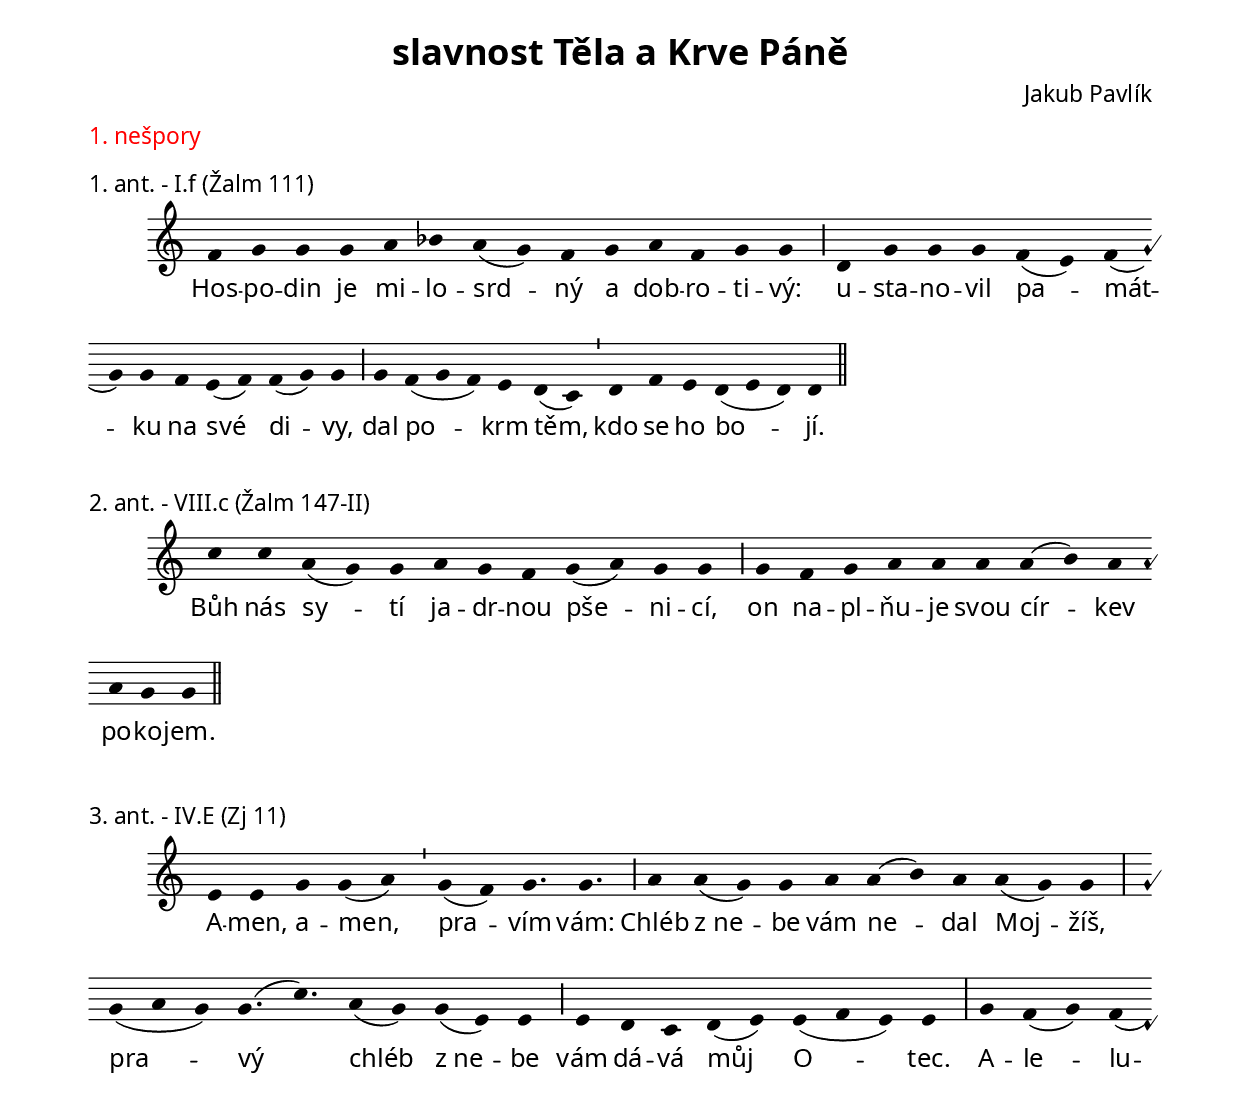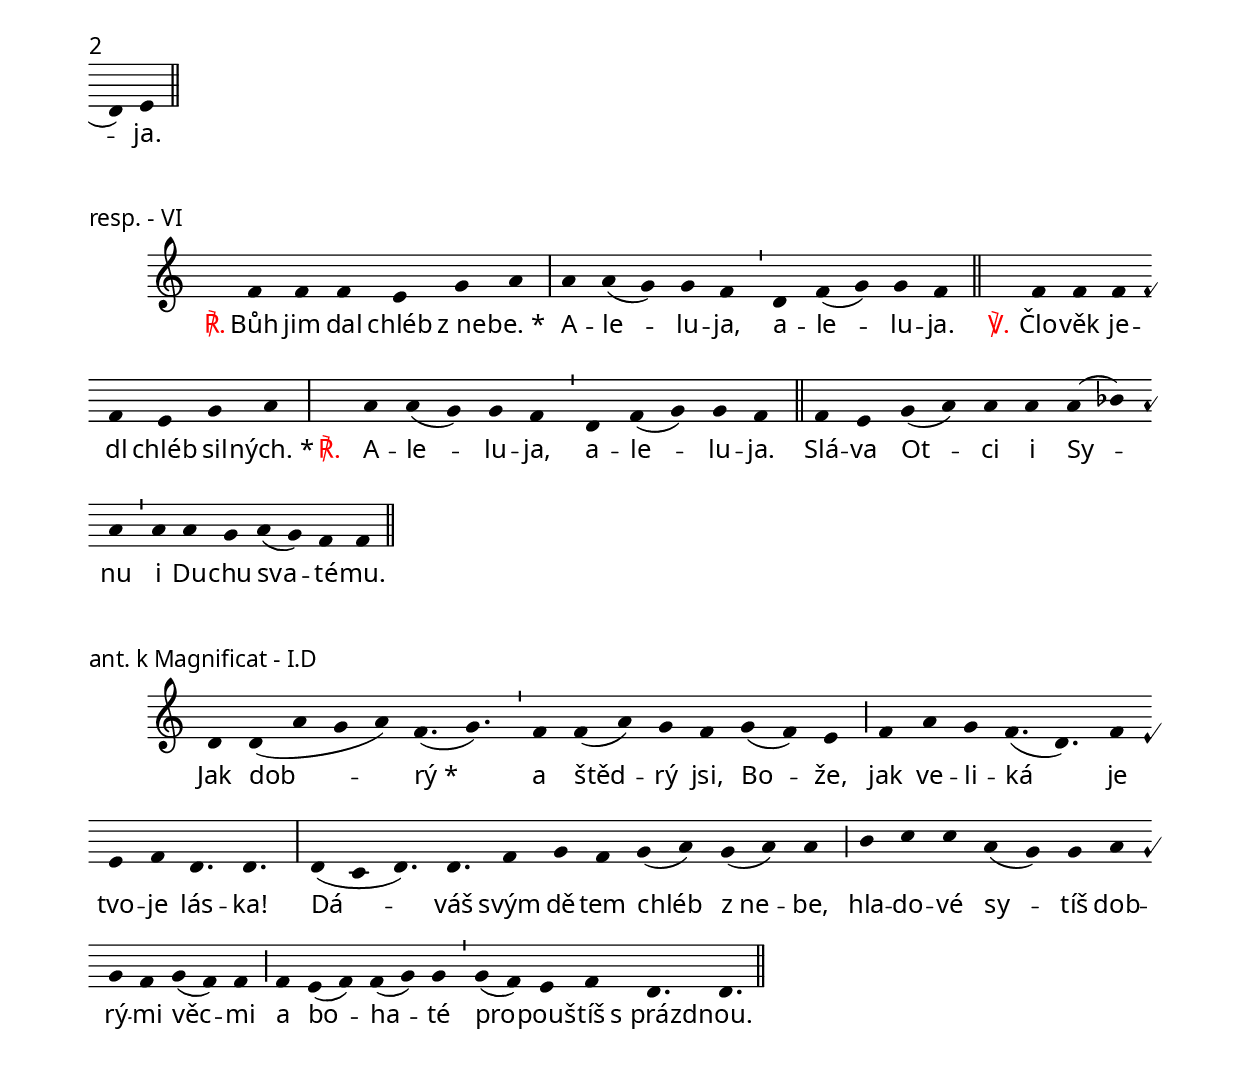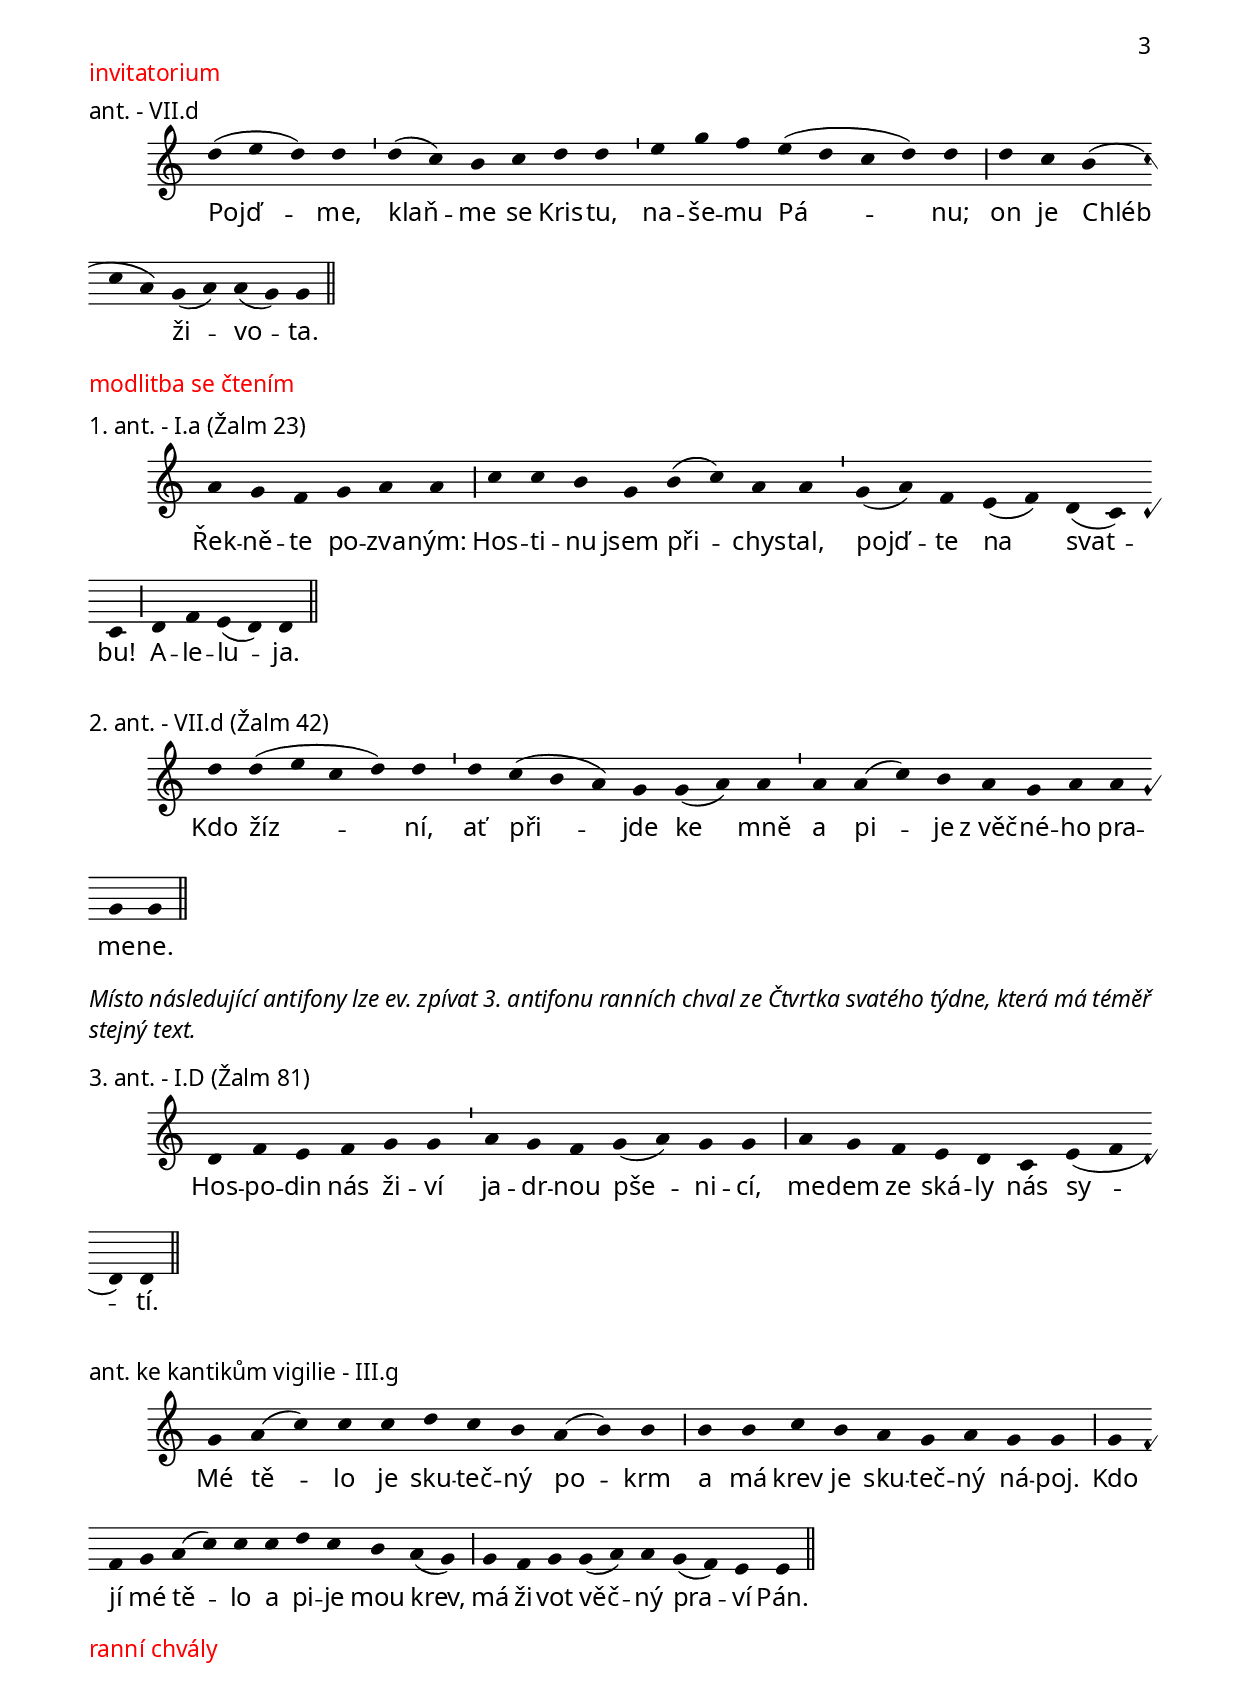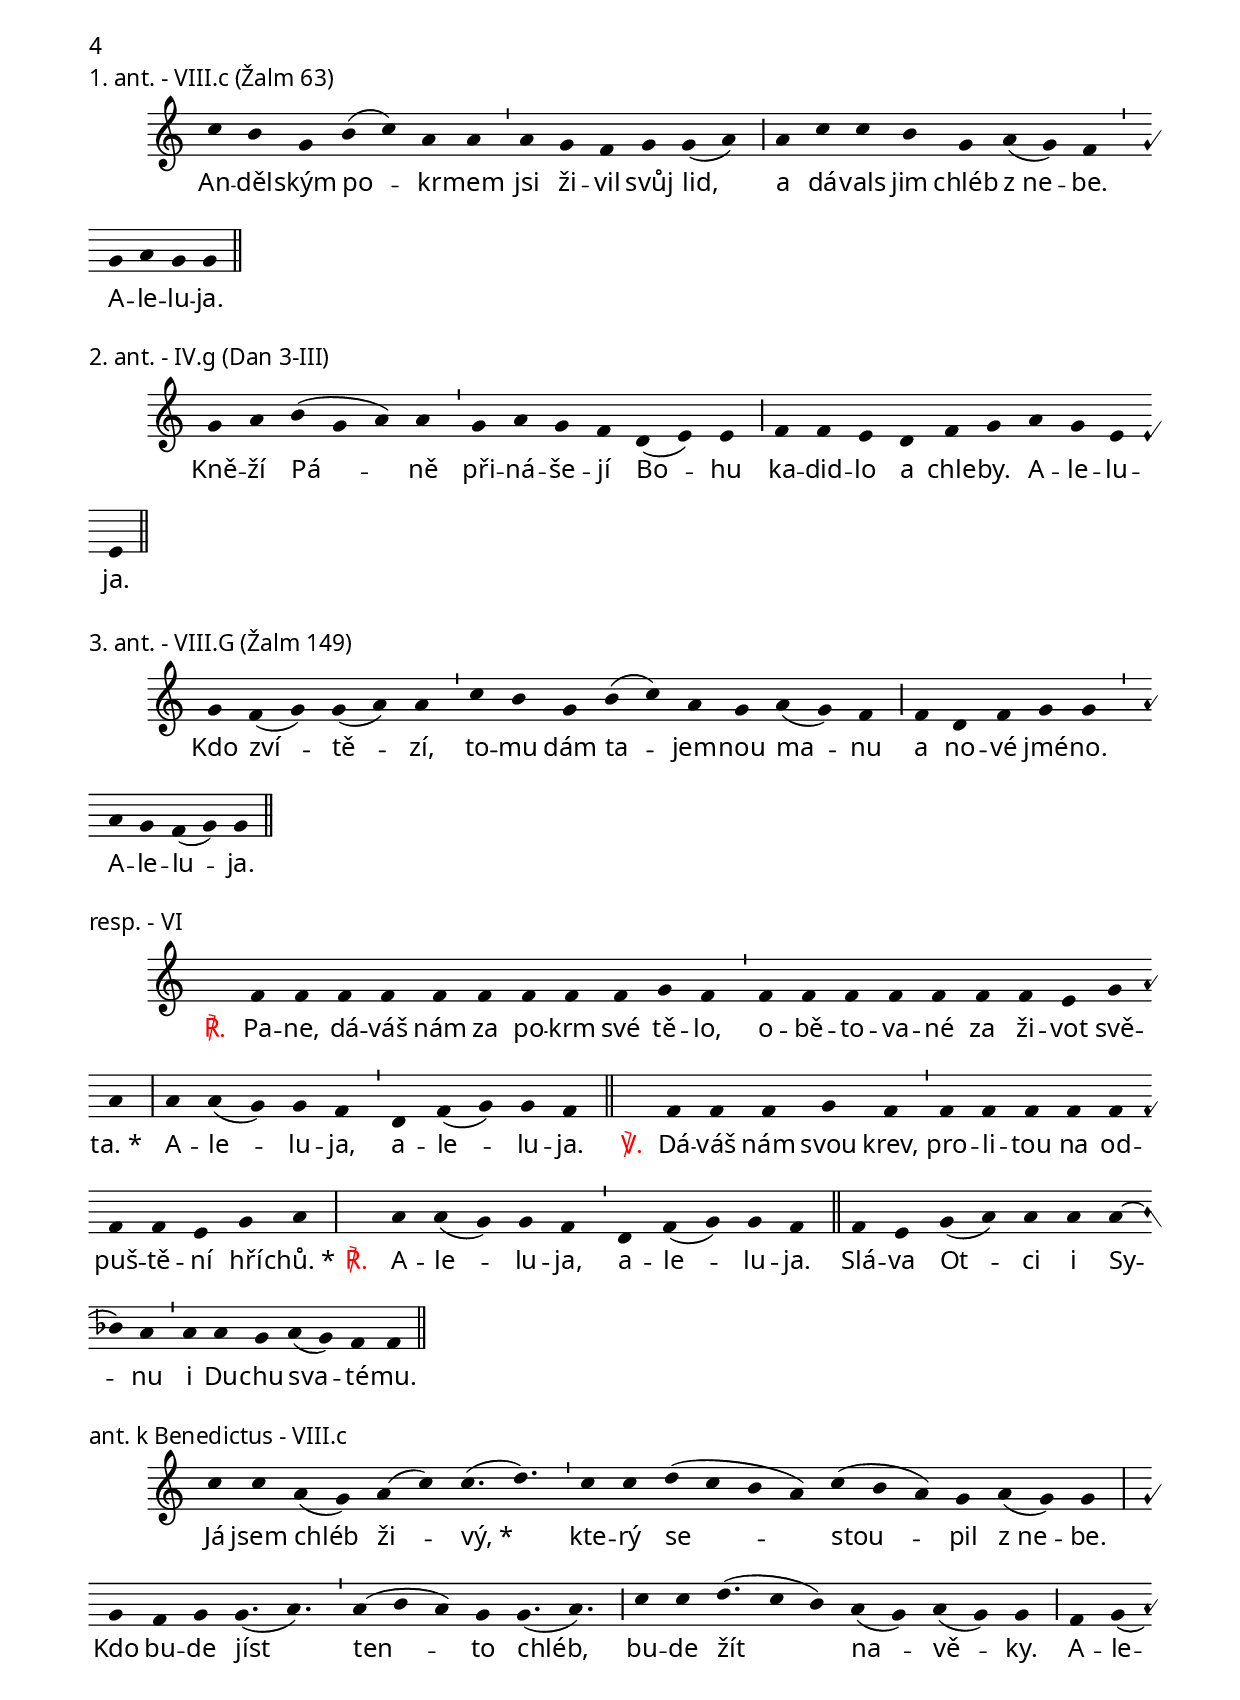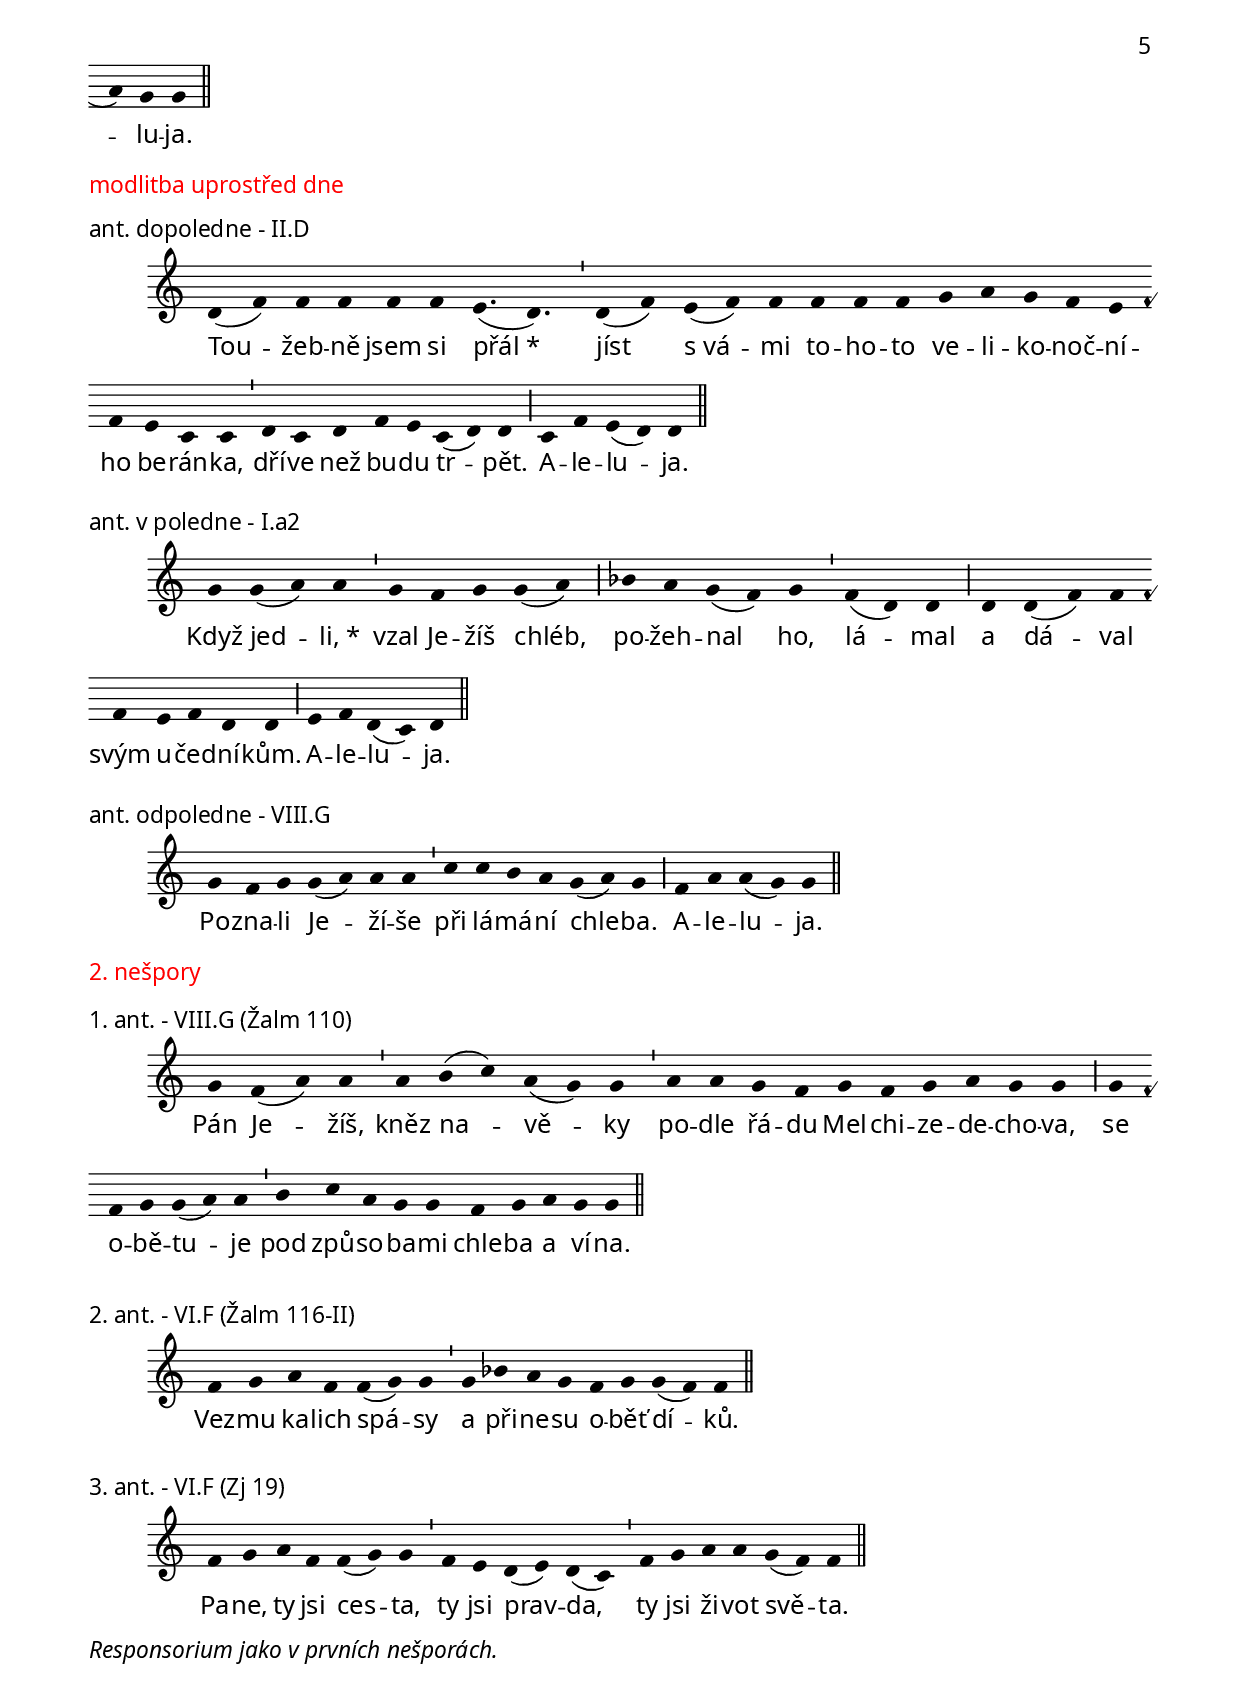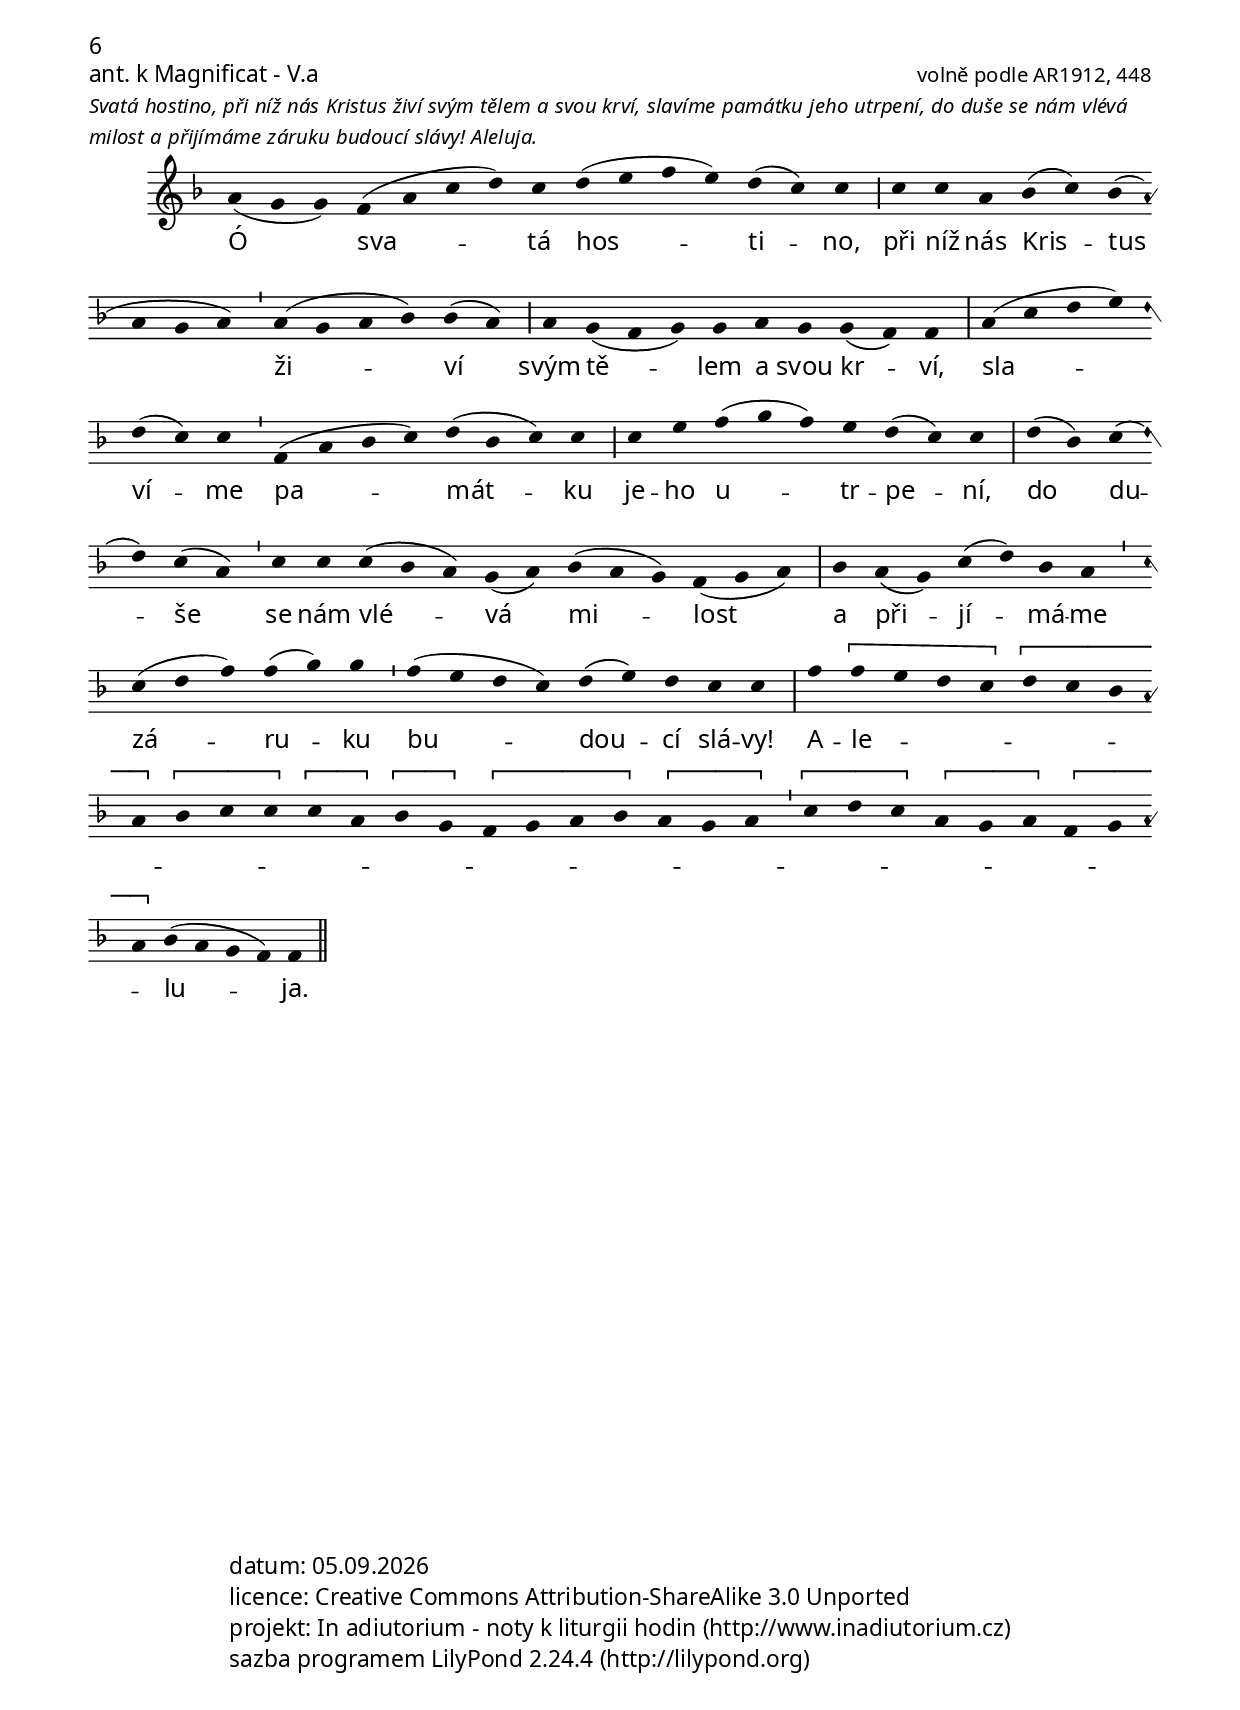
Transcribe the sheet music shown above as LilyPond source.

\version "2.18.0"

\header {
  title = "slavnost Těla a Krve Páně"
  composer = "Jakub Pavlík"
}

\include "spolecne.ly"
\include "dilyresponsorii.ly"

\markup {\nadpisHodinka {"1. nešpory"}}

\score {
  \relative c' {
    \choralniRezim
    f g g g a4 bes a( g) f g a f g g \barMaior
    d g g g f( e) f( g) g f e( f) f( g) g \barMaior
    g f( g f) e d( c) \barMin d f e d( e d) d \barFinalis
  }
  \addlyrics {
    Hos -- po -- din je mi -- lo -- srd -- ný a dob -- ro -- ti -- vý:
    u -- sta -- no -- vil pa -- mát -- ku na své di -- vy,
    dal po -- krm těm, kdo se ho bo -- jí.
  }
  \header {
    quid = "1. ant."
    modus = "I"
    differentia = "f"
    psalmus = "Žalm 111"
    placet = "recituje čistě na g"
    id = "1ne-a1"
    piece = \markup {\sestavTitulek}
  }
}

\score {
  \relative c'' {
    \choralniRezim
    c4 c a( g) g a g f g( a) g g \barMaior
    g f g a a a a( b) a a g g \barFinalis
  }
  \addlyrics {
    Bůh nás sy -- tí ja -- dr -- nou pše -- ni -- cí,
    on na -- pl -- ňu -- je svou cír -- kev po -- ko -- jem.
  }
  \header {
    quid = "2. ant."
    modus = "VIII"
    differentia = "c"
    psalmus = "Žalm 147-II"
    id = "1ne-a2"
    piece = \markup {\sestavTitulek}
  }
}

\score {
  \relative c' {
    \choralniRezim
    e4 e g g( a) \barMin g( f) g4. g \barMaior
    a4 a( g) g a a( b) a a( g) g \barMax
    g( a g) g4.( c) a4( g) g( e) e \barMaior
    e d c d( e) e( f e) e \barMax
    g f( g) f( d) e \barFinalis
  }
  \addlyrics {
    A -- men, a -- men, pra -- vím vám:
    Chléb z_ne -- be vám ne -- dal Moj -- žíš,
    pra -- vý chléb z_ne -- be vám dá -- vá můj O -- tec.
    A -- le -- lu -- ja.
  }
  \header {
    quid = "3. ant."
    modus = "IV"
    differentia = "E"
    psalmus = "Zj 11"
    placet = "aleluja lépe"
    id = "1ne-a3"
    piece = \markup {\sestavTitulek}
  }
}

\score {
  \relative c' {
    \choralniRezim

    % R
    \neviditelna f
    f4 f f e g a \barMax
    \respVIalelujaResponsum \barFinalis
    % V
    \neviditelna f
    f4 f f f e g a \barMax
    % R
    \neviditelna a
    \respVIalelujaResponsum \barFinalis
    % Slava
    \respVIalelujaDoxologie \barFinalis
  }
  \addlyrics {
    \Response Bůh jim dal chléb z_ne -- be._*
    A -- le -- lu -- ja, a -- le -- lu -- ja.
    \Verse Člo -- věk je -- dl chléb sil -- ných._*
    \Response A -- le -- lu -- ja, a -- le -- lu -- ja.
    \textRespDoxologie
  }
  \header {
    quid = "resp."
    modus = "VI"
    id = "1ne-resp"
    piece = \markup {\sestavTitulekResp}
  }
}

\score {
  \relative c' {
    \choralniRezim
    d4 d( a' g a) f4.( g) \barMin f4 f( a) g f g( f) e \barMaior
    f a g f4.( d) f4 e f d4. d \barMax

    d4( c d4.) d f4 g f g( a) g( a) a \barMaior
    b c c a( g) g a g f g( f) f \barMaior
    f e( f) f( g) g \barMin g( f) e f d4. d \barFinalis
  }
  \addlyrics {
    Jak dob -- rý_* a štěd -- rý jsi, Bo -- že,
    jak ve -- li -- ká je tvo -- je lás -- ka!

    Dá -- váš svým dě -- tem chléb z_ne -- be,
    hla -- do -- vé sy -- tíš dob -- rý -- mi věc -- mi
    a bo -- ha -- té pro -- pouš -- tíš s_prázd -- nou.
  }
  \header {
    quid = "ant. k Magnificat"
    modus = "I"
    differentia = "D"
    psalmus = ""
    id = "1ne-amag"
    piece = \markup {\sestavTitulekBezZalmu}
  }
}

\pageBreak % ZLOM

\markup {\nadpisHodinka {"invitatorium"}}

\score {
  \relative c'' {
    \choralniRezim
    d4( e d) d \barMin
    d( c) b c d d \barMin e g f e( d c d) d \barMaior
    d c b( c a) g( a) a( g) g \barFinalis
  }
  \addlyrics {
    Pojď -- me, klaň -- me se Kris -- tu, na -- še -- mu Pá -- nu;
    on je Chléb ži -- vo -- ta.
  }
  \header {
    quid = "ant."
    modus = "VII"
    differentia = "d"
    psalmus = ""
    fial = "velikonoce_antifony.ly#invit2?zacatek"
    id = "invit"
    piece = \markup {\sestavTitulekBezZalmu}
  }
}

\markup {\nadpisHodinka {"modlitba se čtením"}}

\score {
  \relative c'' {
    \choralniRezim
    a4 g f g a a \barMaior
    c c b g b( c) a a \barMin
    g( a) f e( f) d( c) c \barMaior
    d f e( d) d \barFinalis
  }
  \addlyrics {
    Řek -- ně -- te po -- zva -- ným:
    Hos -- ti -- nu jsem při -- chys -- tal,
    pojď -- te na svat -- bu!
    A -- le -- lu -- ja.
  }
  \header {
    quid = "1. ant."
    modus = "I"
    differentia = "a"
    psalmus = "Žalm 23"
    id = "mc-a1"
    piece = \markup {\sestavTitulek}
  }
}

\score {
  \relative c'' {
    \choralniRezim
    d4 d( e c d) d \barMin
    d c( b a) g g( a) a \barMin
    a a( c) b a g a a g g \barFinalis
  }
  \addlyrics {
    Kdo žíz -- ní,
    ať při -- jde ke mně
    a pi -- je z_věč -- né -- ho pra -- me -- ne.
  }
  \header {
    quid = "2. ant."
    modus = "VII"
    differentia = "d"
    psalmus = "Žalm 42"
    fial = "mezidobi_nejsvsrdce.ly#rch-a1?cast=1,2"
    placet = "se závěrem si zkusit trochu pohrát"
    id = "mc-a2"
    piece = \markup {\sestavTitulek}
  }
}

\markup\justify\italic{
  Místo následující antifony lze ev. zpívat
  3. antifonu ranních chval ze Čtvrtka svatého týdne,
  která má téměř stejný text.
}

\score {
  \relative c' {
    \choralniRezim
    d4 f e f g g \barMin
    a g f g( a) g g \barMaior
    a g f e d c e( f d) d \barFinalis
  }
  \addlyrics {
    Hos -- po -- din nás ži -- ví
    ja -- dr -- nou pše -- ni -- cí,
    me -- dem ze ská -- ly nás sy -- tí.
  }
  \header {
    quid = "3. ant."
    modus = "I"
    differentia = "D"
    psalmus = "Žalm 81"
    id = "mc-a3"
    piece = \markup {\sestavTitulek}
  }
}

\score {
  \relative c'' {
    \choralniRezim
    g4 a( c) c c d c b a( b) b \barMaior
    b b c b a g a g g \barMaior
    g f g a( c) c c d c b a( g) \barMaior
    g f g g( a) a
    g( f) e e \barFinalis
  }
  \addlyrics {
    Mé tě -- lo je sku -- teč -- ný po -- krm
    a má krev je sku -- teč -- ný ná -- poj.
    Kdo jí mé tě -- lo a pi -- je mou krev,
    má ži -- vot věč -- ný
    pra -- ví Pán.
  }
  \header {
    quid = "ant. ke kantikům vigilie"
    modus = "III"
    differentia = "g"
    psalmus = ""
    fial = "antifony/mezidobi_nedeleB_11_20.ly#ne20b-rch-ben?zacatek"
    id = "mc-avig"
    piece = \markup {\sestavTitulekBezZalmu}
  }
}

\markup {\nadpisHodinka {"ranní chvály"}}

\score {
  \relative c'' {
    \choralniRezim
    c4 b g b( c) a a \barMin
    a g f g g( a) \barMaior
    a c c b g a( g) f \barMin
    g a g g \barFinalis
  }
  \addlyrics {
    An -- děl -- ským po -- kr -- mem
    jsi ži -- vil svůj lid,
    a dá -- vals jim chléb z_ne -- be.
    A -- le -- lu -- ja.
  }
  \header {
    quid = "1. ant."
    modus = "VIII"
    differentia = "c"
    psalmus = "Žalm 63"
    id = "rch-a1"
    piece = \markup {\sestavTitulek}
  }
}

\score {
  \relative c'' {
    \choralniRezim
    g4 a b( g a) a \barMin
    g a g f d( e) e \barMaior
    f f e d f g
    a g e e \barFinalis
  }
  \addlyrics {
    Kně -- ží Pá -- ně
    při -- ná -- še -- jí Bo -- hu
    ka -- did -- lo a chle -- by.
    A -- le -- lu -- ja.
  }
  \header {
    quid = "2. ant."
    modus = "IV"
    differentia = "g"
    psalmus = "Dan 3-III"
    id = "rch-a2"
    piece = \markup {\sestavTitulek}
  }
}

\score {
  \relative c'' {
    \choralniRezim
    g4 f( g) g( a) a \barMin
    c b g b( c) a g a( g) f \barMaior
    f d f g g \barMin
    a g f( g) g \barFinalis
  }
  \addlyrics {
    Kdo zví -- tě -- zí,
    to -- mu dám ta -- jem -- nou ma -- nu
    a no -- vé jmé -- no.
    A -- le -- lu -- ja.
  }
  \header {
    quid = "3. ant."
    modus = "VIII"
    differentia = "G"
    psalmus = "Žalm 149"
    id = "rch-a3"
    piece = \markup {\sestavTitulek}
  }
}

\score {
  \relative c' {
    \choralniRezim

    % R
    \neviditelna f
    f4 f f f f f f f f g f \barMin
    f f f f f f f e g a \barMax
    \respVIalelujaResponsum \barFinalis
    % V
    \neviditelna f
    f f f g f \barMin
    f f f f f f f e g a \barMax
    % R
    \neviditelna a
    \respVIalelujaResponsum \barFinalis
    % Slava
    \respVIalelujaDoxologie \barFinalis
  }
  \addlyrics {
    \Response Pa -- ne, dá -- váš nám za po -- krm své tě -- lo, o -- bě -- to -- va -- né za ži -- vot svě -- ta._*
    A -- le -- lu -- ja, a -- le -- lu -- ja.
    \Verse Dá -- váš nám svou krev, pro -- li -- tou na od -- puš -- tě -- ní hří -- chů._*
    \Response A -- le -- lu -- ja, a -- le -- lu -- ja.
    \textRespDoxologie
  }
  \header {
    quid = "resp."
    modus = "VI"
    id = "rch-resp"
    piece = \markup {\sestavTitulekResp}
  }
}

\score {
  \relative c'' {
    \choralniRezim
    c4 c a( g) a( c) c4.( d) \barMin c4 c d( c b a) c( b a) g a( g) g \barMax
    g f g g4.( a) \barMin a4( b a) g g4.( a) \barMaior c4 c d4.( c4 b) a( g) a( g) g \barMaior
    f g( a) g g \barFinalis
  }
  \addlyrics {
    Já jsem chléb ži -- vý,_* kte -- rý se -- stou -- pil z_ne -- be.
    Kdo bu -- de jíst ten -- to chléb, bu -- de žít na -- vě -- ky.
    A -- le -- lu -- ja.
  }
  \header {
    quid = "ant. k Benedictus"
    modus = "VIII"
    differentia = "c"
    psalmus = ""
    id = "rch-aben"
    piece = \markup {\sestavTitulekBezZalmu}
  }
}

\markup {\nadpisHodinka {"modlitba uprostřed dne"}}

\score {
  \relative c' {
    \choralniRezim
    d4( f) f f f f e4.( d) \barMin
    d4( f) e( f) f f f f g a g f e f e c c \barMin
    d c d f e c( d) d \barMaior
    c f e( d) d \barFinalis
  }
  \addlyrics {
    Tou -- žeb -- ně jsem si přál_*
    jíst s_vá -- mi to -- ho -- to ve -- li -- ko -- noč -- ní -- ho be -- rán -- ka,
    dří -- ve než bu -- du tr -- pět.
    A -- le -- lu -- ja.
  }
  \header {
    quid = "ant. dopoledne"
    modus = "II"
    differentia = "D"
    psalmus = ""
    id = "up-tercie"
    fons = "Svatý týden, čtvrtek, ad Benedictus; přidáno aleluja"
    fial = "pust_svatytyden.ly#ct-rch-aben?+aleluja"
    piece = \markup {\sestavTitulekBezZalmu}
  }
}

\score {
  \relative c'' {
    \choralniRezim
    g4 g( a) a \barMin g f g g( a) \barMaior
    bes4 a g( f) g \barMin
    f( d) d \barMaior d d( f) f f e f d d \barMaior
    e f d( c) d \barFinalis
  }
  \addlyrics {
    Když jed -- li,_* vzal Je -- žíš chléb,
    po -- žeh -- nal ho,
    lá -- mal a dá -- val svým u -- čed -- ní -- kům.
    A -- le -- lu -- ja.
  }
  \header {
    quid = "ant. v poledne"
    modus = "I"
    differentia = "a2"
    psalmus = ""
    id = "up-sexta"
    fial = "pust_triduum.ly#ct-nesp-mag?+aleluja"
    piece = \markup {\sestavTitulekBezZalmu}
  }
}

\score {
  \relative c'' {
    \choralniRezim
    g4 f g g( a) a a \barMin
    c c b a g( a) g \barMaior
    f a a( g) g \barFinalis
  }
  \addlyrics {
    Po -- zna -- li Je -- ží -- še
    při lá -- má -- ní chle -- ba.
    A -- le -- lu -- ja.
  }
  \header {
    quid = "ant. odpoledne"
    modus = "VIII"
    differentia = "G"
    psalmus = ""
    id = "up-nona"
    piece = \markup {\sestavTitulekBezZalmu}
  }
}

\markup {\nadpisHodinka {"2. nešpory"}}

\score {
  \relative c'' {
    \choralniRezim
    g4 f( a) a \barMin
    a b( c) a( g) g \barMin
    a a g f g f g a g g \barMaior
    g f g g( a) a \barMin
    b c a g g f g a g g \barFinalis
  }
  \addlyrics {
    Pán Je -- žíš,
    kněz na -- vě -- ky
    po -- dle řá -- du Mel -- chi -- ze -- de -- cho -- va,
    se o -- bě -- tu -- je
    pod způ -- so -- ba -- mi chle -- ba a ví -- na.
  }
  \header {
    quid = "1. ant."
    modus = "VIII"
    differentia = "G"
    psalmus = "Žalm 110"
    id = "2ne-a1"
    piece = \markup {\sestavTitulek}
  }
}

\score {
  \relative c' {
    \choralniRezim
    f4 g a f f( g) g \barMin
    g bes a g f g g( f) f \barFinalis
  }
  \addlyrics {
    Vez -- mu ka -- lich spá -- sy
    a při -- ne -- su o -- běť dí -- ků.
  }
  \header {
    quid = "2. ant."
    modus = "VI"
    differentia = "F"
    psalmus = "Žalm 116-II"
    id = "2ne-a2"
    piece = \markup {\sestavTitulek}
  }
}

\score {
  \relative c' {
    \choralniRezim
    f4 g a f f( g) g \barMin
    f e d( e) d( c) \barMin
    f g a a g( f) f \barFinalis
  }
  \addlyrics {
    Pa -- ne, ty jsi ces -- ta,
    ty jsi prav -- da,
    ty jsi ži -- vot svě -- ta.
  }
  \header {
    quid = "3. ant."
    modus = "VI"
    differentia = "F"
    psalmus = "Zj 19"
    id = "2ne-a3"
    piece = \markup {\sestavTitulek}
  }
}

\markup\italic{Responsorium jako v prvních nešporách.}

\score {
  \relative c'' {
    \choralniRezim
    \key f \major
    a4( g g) f4( a c d) c d( e f e) d( c) c \barMaior
    c c a bes( c) bes( a g a) \barMin a( g a bes) bes( a) \barMaior a g( f g) g a g g( f) f \barMax

    a( c d e) d( c) c \barMin f,( a bes c) d( bes c) c \barMaior
    c e f( g f) e d( c) c \barMax

    d( bes) c( d) c( a) \barMin c c c( bes a) g( a)
    bes( a g) f( g a) \barMax

    bes a( g) c( d) bes a \barMin
    c( d f) f( g) g \barMin f( e d c) d( e) d c c \barMax

    f
    \once \override Slur.stencil = ##f
    \[ f( e d c \] \[ d c bes a \] \[ bes c c \] \[ c a \] \[ bes g \]  \[ f g a bes \] \[ a g a \] \barMin
    \[ c d c \] \[ a g a \] \[ f g a) \]
    bes( a g f) f \barFinalis
  }
  \addlyrics {
    % Jedno dlouhe rozvite osloveni - bez jakehokoli nasledneho
    % sdeleni.
    Ó sva -- tá hos -- ti -- no,
    při níž nás Kris -- tus ži -- ví svým tě -- lem a svou kr -- ví,

    sla -- ví -- me pa -- mát -- ku je -- ho u -- tr -- pe -- ní,

    do du -- še se nám vlé -- vá mi -- lost

    a při -- jí -- má -- me zá -- ru -- ku bu -- dou -- cí slá -- vy!

    A -- le -- lu -- ja.
  }
  \header {
    textus_approbatus = "Svatá hostino,
    při níž nás Kristus živí svým tělem a svou krví,
    slavíme památku jeho utrpení,
    do duše se nám vlévá milost
    a přijímáme záruku budoucí slávy! Aleluja."
    fons_externus = "volně podle AR1912, 448"
    quid = "ant. k Magnificat"
    modus = "V"
    differentia = "a"
    psalmus = ""
    id = "2ne-amag-var2"
    piece = \markup {\sestavTitulekBezZalmu}
  }
}
